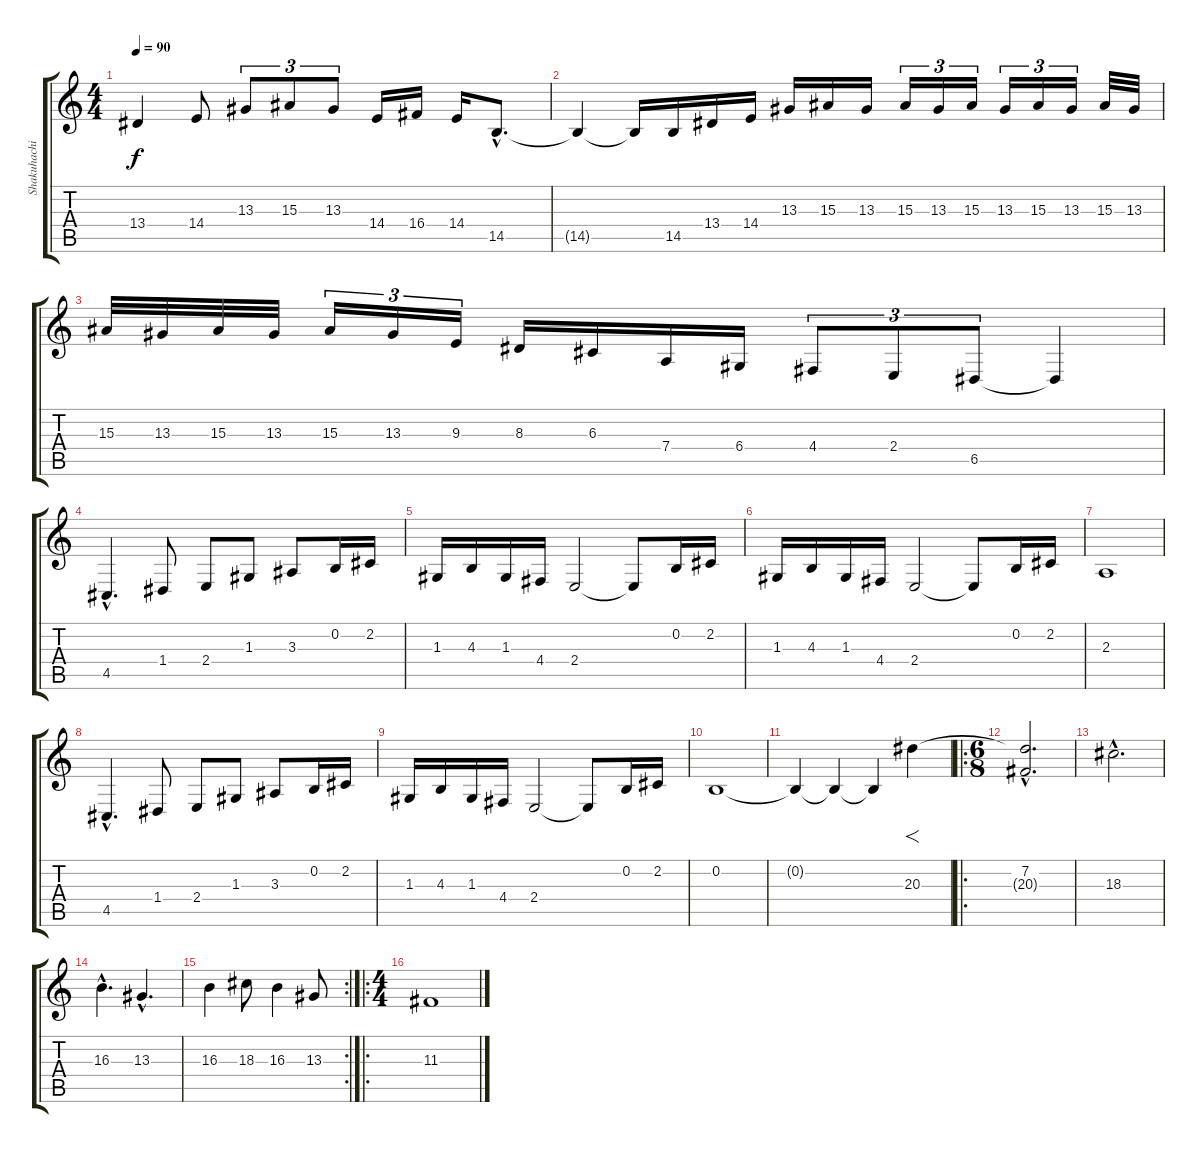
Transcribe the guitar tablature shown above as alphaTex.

\track ("Shakuhachi" "Shakuhachi") {instrument shakuhachi}
\staff {score tabs}
\tuning (E4 B3 G3 D3 A2 E2) {hide}
\ts (4 4)
\tempo 90
\clef g2
\ks c
13.4.4{dy f instrument shakuhachi} 14.4.8 13.3.8{tu (3 2)} 15.3.8{tu (3 2)} 13.3.8{tu (3 2)} 14.4.16 16.4.16 14.4.16 14.5{hac}.8{d} |
14.5{t}.4 14.5{t}.16 14.5.16 13.4.16 14.4.16 13.3.16 15.3.16 13.3.16 15.3.16{tu (3 2)} 13.3.16{tu (3 2)} 15.3.16{tu (3 2)} 13.3.16{tu (3 2)} 15.3.16{tu (3 2)} 13.3.16{tu (3 2)} 15.3.32 13.3.32 |
15.3.32 13.3.32 15.3.32 13.3.32 15.3.16{tu (3 2)} 13.3.16{tu (3 2)} 9.3.16{tu (3 2)} 8.3.16 6.3.16 7.4.16 6.4.16 4.4.8{tu (3 2)} 2.4.8{tu (3 2)} 6.5.8{tu (3 2)} 6.5{t}.4 |
4.5{hac}.4{d} 1.4.8 2.4.8 1.3.8 3.3.8 0.2.16 2.2.16 |
1.3.16 4.3.16 1.3.16 4.4.16 2.4.2 2.4{t}.8 0.2.16 2.2.16 |
1.3.16 4.3.16 1.3.16 4.4.16 2.4.2 2.4{t}.8 0.2.16 2.2.16 |
2.3.1 |
4.5{hac}.4{d} 1.4.8 2.4.8 1.3.8 3.3.8 0.2.16 2.2.16 |
1.3.16 4.3.16 1.3.16 4.4.16 2.4.2 2.4{t}.8 0.2.16 2.2.16 |
0.2.1 |
0.2{t}.4{volume 6} 0.2{t}.4 0.2{t}.4 20.3.4{f volume 13} |
\ro
\ts (6 8)
(7.2{hac} 20.3{hac t}).2{d} |
18.3{hac}.2{d} |
16.3{hac}.4{d} 13.3{hac}.4{d} |
\rc 2
16.3.4 18.3.8 16.3.4 13.3.8 |
\ro
\ts (4 4)
11.3.1
